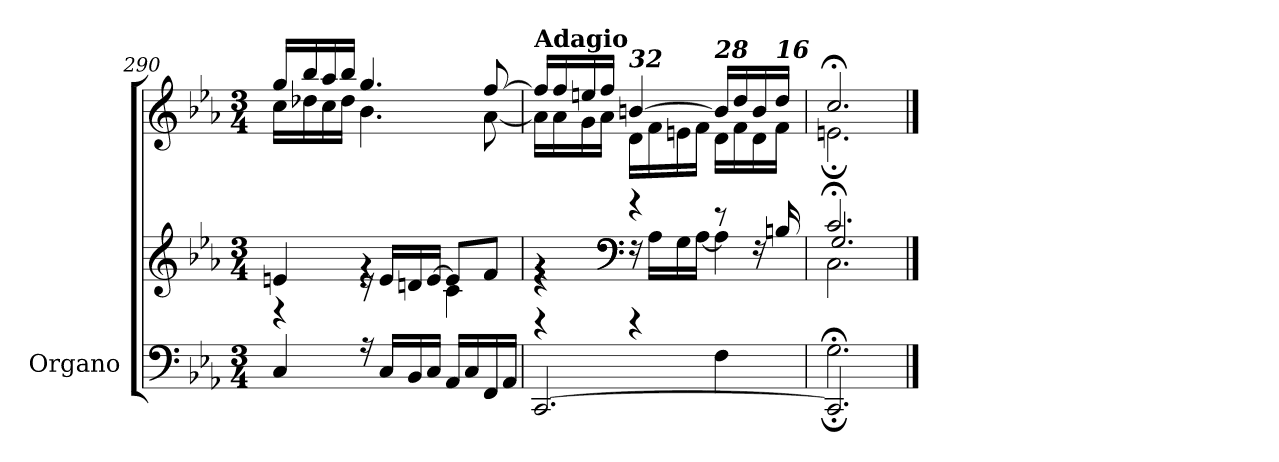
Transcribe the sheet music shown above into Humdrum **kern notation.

**kern	**kern	**kern
*part1	*part1	*part1
*staff3	*staff2	*staff1
*I"Organo	*	*
*clefF4	*clefG2	*clefG2
*k[b-e-a-]	*k[b-e-a-]	*k[b-e-a-]
*M3/4	*M3/4	*M3/4
=290	=290	=290
*^	*^	*^
4C/	2.ryy	4en/	4r	16gg/LL	16cc\LL
.	.	.	.	16bb-/	16dd-X\
.	.	.	.	16aa-/	16cc\
.	.	.	.	16bb-/JJ	16dd-\JJ
16r	.	16re	4rg	4.gg/	4.b-\
16C/LL	.	16e/LL	.	.	.
16BB-/	.	16dn/	.	.	.
16C/JJ	.	[16e/JJ	.	.	.
16AA-/LL	.	8e/L]	4c\	.	.
16C/	.	.	.	.	.
16FF/	.	8f/J	.	[8ff/	[8a-\
16AA-/JJ	.	.	.	.	.
=291	=291	=291	=291	=291	=291
!	!	!	!	!LO:TX:a:B:t=Adagio	!
[2.CC/	4re	4rg	4r	16ff/LL]	16a-\LL]
.	.	.	.	16ff/	16a-\
.	.	.	.	16een/	16g\
.	.	.	.	16ff/JJ	16a-\JJ
*	*	*clefF4	*	*	*
!	!	!	!	!LO:TX:a:Bi:t=32	!
.	4re	4r	16rF	[4bn/	16d\LL
.	.	.	16A-\LL	.	16f\
.	.	.	16G\	.	16en\
.	.	.	[16A-\JJ	.	16f\JJ
!	!	!	!	!LO:TX:a:Bi:t=28	!
.	4F\	8r	4A-\]	16b/LL]	16d\LL
.	.	.	.	16dd/	16f\
.	.	16rF	.	16b/	16d\
!	!	!	!	!LO:TX:a:Bi:t=16	!
.	.	16Bn/	.	16dd/JJ	16f\JJ
=292	=292	=292	=292	=292	=292
*	*	*	*^	*	*
2.CC;/]	2.G;<\	2.c;</	2.C\	2.G/	2.cc;</	2.en;\
*v	*v	*	*	*	*	*
*	*v	*v	*v	*	*
*	*	*v	*v
==	==	==
*-	*-	*-
